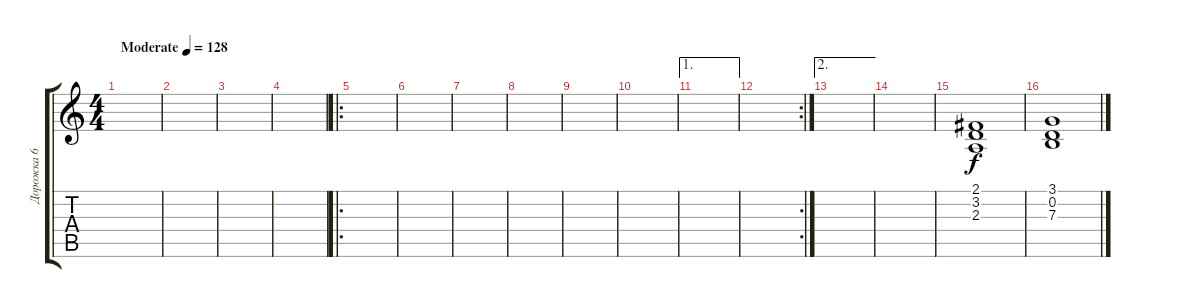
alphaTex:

\track ("Дорожка 6" "Дорожка 6") {instrument tremolostrings}
\staff {score tabs}
\tuning (E4 B3 G3 D3 A2 E2) {hide}
\ts (4 4)
\tempo (128 "Moderate")
\clef g2
\ks c
|
|
|
|
\ro
|
|
|
|
|
|
\ae 1
|
\rc 2
|
\ae 2
|
|
(2.1 3.2 2.3).1 |
(3.1 0.2 7.3).1
